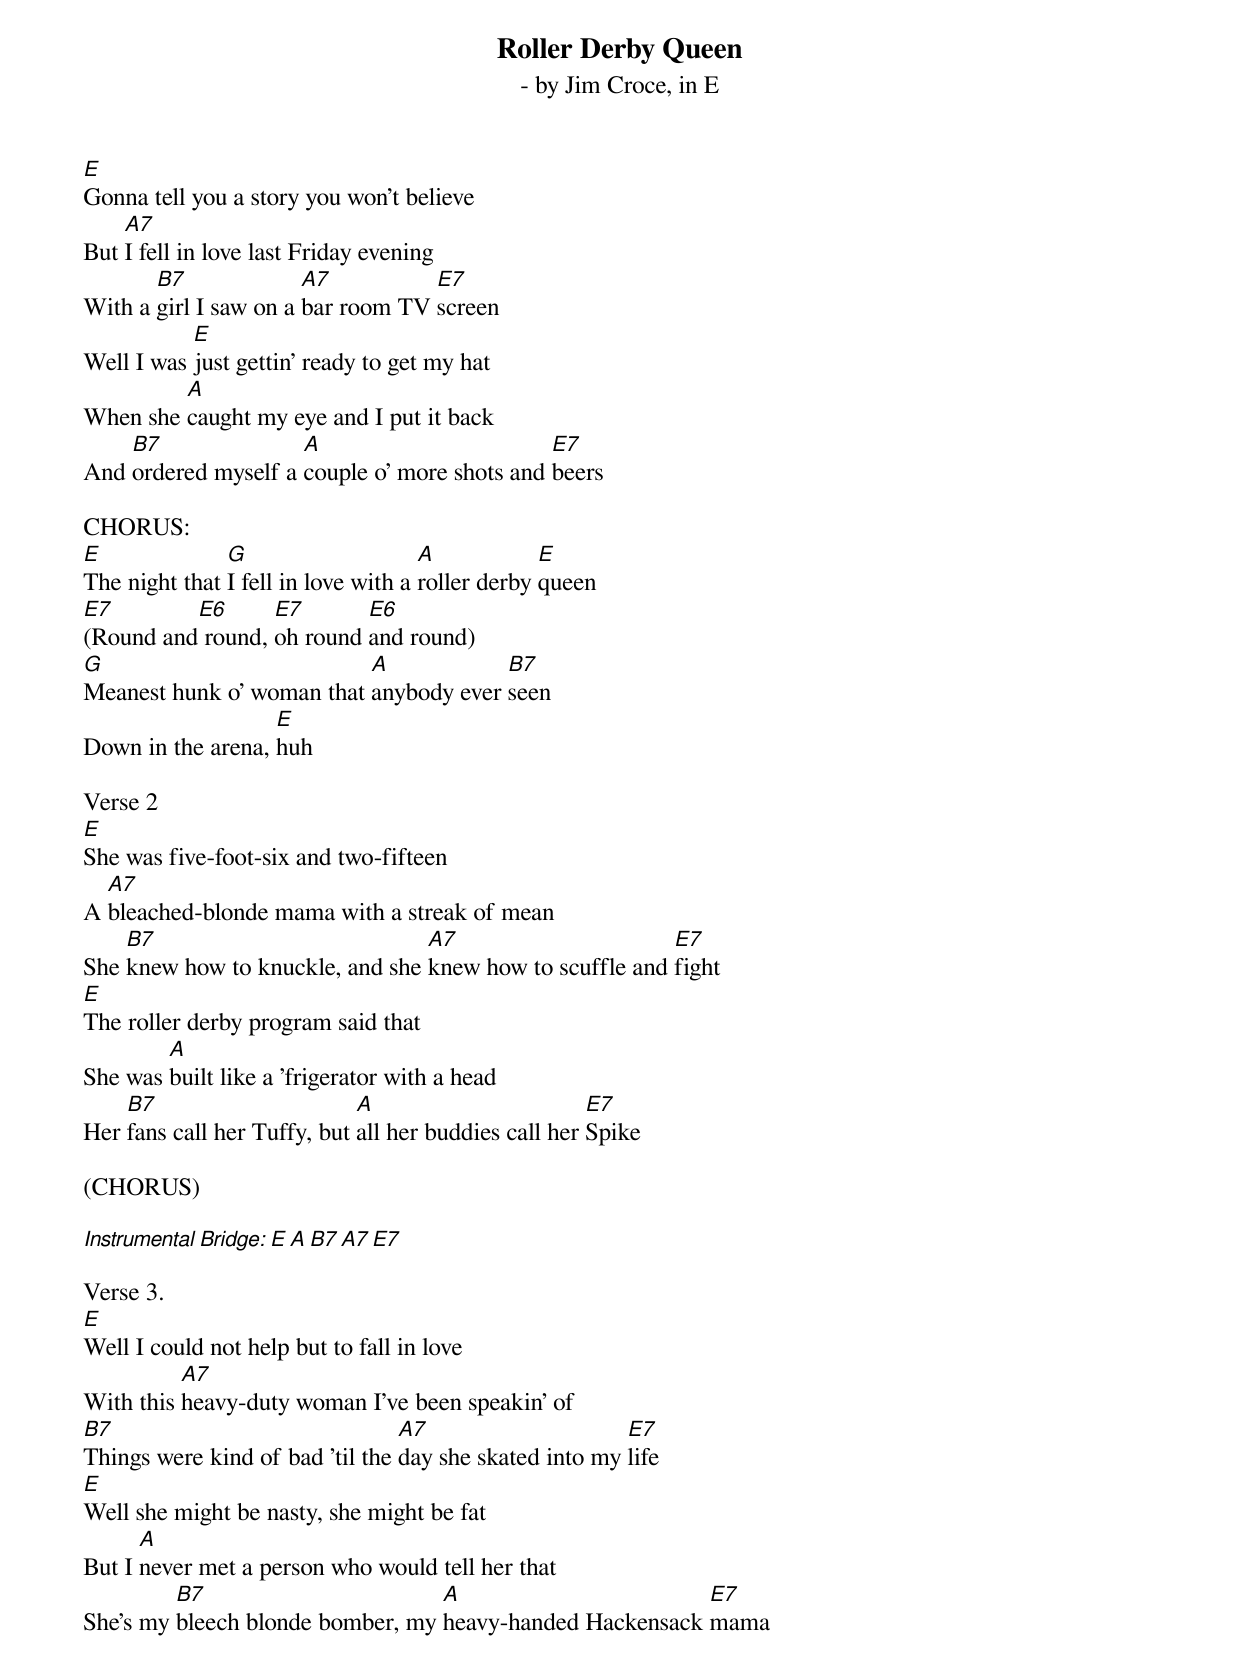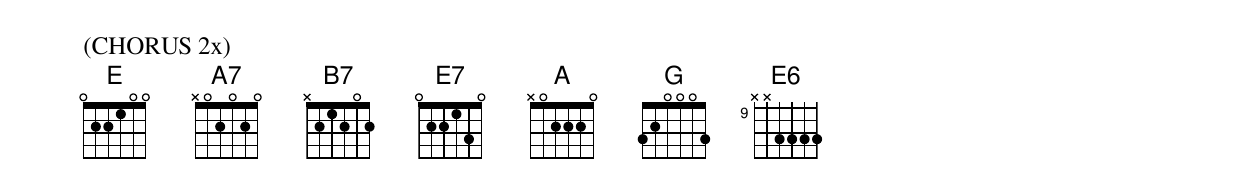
Roller Derby Queen
 - by Jim Croce, in E

E
Gonna tell you a story you won't believe
    A7
But I fell in love last Friday evening
       B7              A7          E7
With a girl I saw on a bar room TV screen
           E
Well I was just gettin' ready to get my hat
         A
When she caught my eye and I put it back
    B7               A                        E7
And ordered myself a couple o' more shots and beers

CHORUS:
E              G                     A            E
The night that I fell in love with a roller derby queen
E7        E6      E7       E6
(Round and round, oh round and round)
G                          A            B7
Meanest hunk o' woman that anybody ever seen
                   E
Down in the arena, huh

Verse 2
E
She was five-foot-six and two-fifteen
  A7
A bleached-blonde mama with a streak of mean
    B7                           A7                      E7
She knew how to knuckle, and she knew how to scuffle and fight
E
The roller derby program said that
        A
She was built like a 'frigerator with a head
    B7                       A                        E7
Her fans call her Tuffy, but all her buddies call her Spike

(CHORUS)

Instrumental Bridge:  E  A  B7  A7  E7

Verse 3.
E
Well I could not help but to fall in love
          A7
With this heavy-duty woman I've been speakin' of
B7                               A7                     E7
Things were kind of bad 'til the day she skated into my life
E
Well she might be nasty, she might be fat
      A
But I never met a person who would tell her that
         B7                       A                       E7
She's my bleech blonde bomber, my heavy-handed Hackensack mama

(CHORUS 2x)
